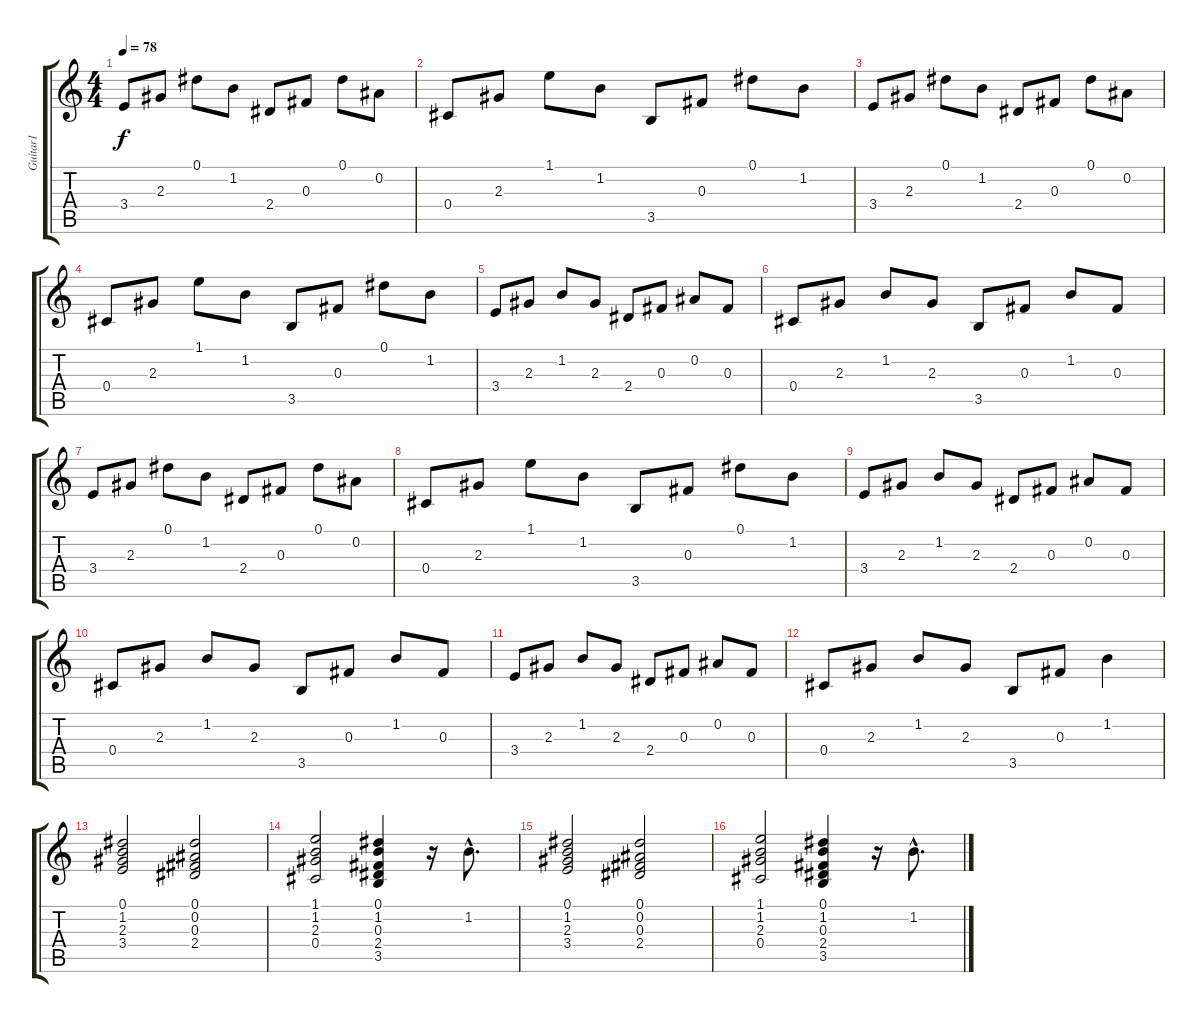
\track ("Guitar1" "Guitar1") {instrument overdrivenguitar}
\staff {score tabs}
\tuning (Eb4 Bb3 Gb3 Db3 Ab2 Eb2) {hide}
\ts (4 4)
\tempo 78
\clef g2
\ks c
3.4.8{dy f instrument overdrivenguitar} 2.3.8 0.1.8 1.2.8 2.4.8 0.3.8 0.1.8 0.2.8 |
0.4.8 2.3.8 1.1.8 1.2.8 3.5.8 0.3.8 0.1.8 1.2.8 |
3.4.8 2.3.8 0.1.8 1.2.8 2.4.8 0.3.8 0.1.8 0.2.8 |
0.4.8 2.3.8 1.1.8 1.2.8 3.5.8 0.3.8 0.1.8 1.2.8 |
3.4.8 2.3.8 1.2.8 2.3.8 2.4.8 0.3.8 0.2.8 0.3.8 |
0.4.8 2.3.8 1.2.8 2.3.8 3.5.8 0.3.8 1.2.8 0.3.8 |
3.4.8 2.3.8 0.1.8 1.2.8 2.4.8 0.3.8 0.1.8 0.2.8 |
0.4.8 2.3.8 1.1.8 1.2.8 3.5.8 0.3.8 0.1.8 1.2.8 |
3.4.8 2.3.8 1.2.8 2.3.8 2.4.8 0.3.8 0.2.8 0.3.8 |
0.4.8 2.3.8 1.2.8 2.3.8 3.5.8 0.3.8 1.2.8 0.3.8 |
3.4.8 2.3.8 1.2.8 2.3.8 2.4.8 0.3.8 0.2.8 0.3.8 |
0.4.8 2.3.8 1.2.8 2.3.8 3.5.8 0.3.8 1.2.4 |
(0.1 1.2 2.3 3.4).2 (0.1 0.2 0.3 2.4).2 |
(1.1 1.2 2.3 0.4).2 (0.1 1.2 0.3 2.4 3.5).4 r.16 1.2{hac}.8{d} |
(0.1 1.2 2.3 3.4).2 (0.1 0.2 0.3 2.4).2 |
(1.1 1.2 2.3 0.4).2 (0.1 1.2 0.3 2.4 3.5).4 r.16 1.2{hac}.8{d}
